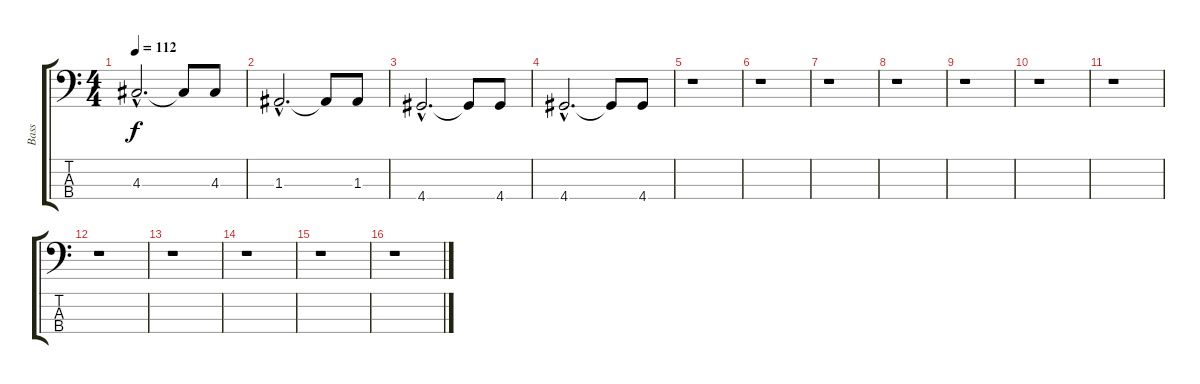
\track ("Bass" "Bass") {instrument fretlessbass}
\staff {score tabs}
\tuning (G2 D2 A1 E1) {hide}
\ts (4 4)
\tempo 112
\clef f4
\ks c
4.3{hac}.2{d dy f} 4.3{t}.8 4.3.8 |
1.3{hac}.2{d} 1.3{t}.8 1.3.8 |
4.4{hac}.2{d} 4.4{t}.8 4.4.8 |
4.4{hac}.2{d} 4.4{t}.8 4.4.8 |
r.1 |
r.1 |
r.1 |
r.1 |
r.1 |
r.1 |
r.1 |
r.1 |
r.1 |
r.1 |
r.1 |
r.1
